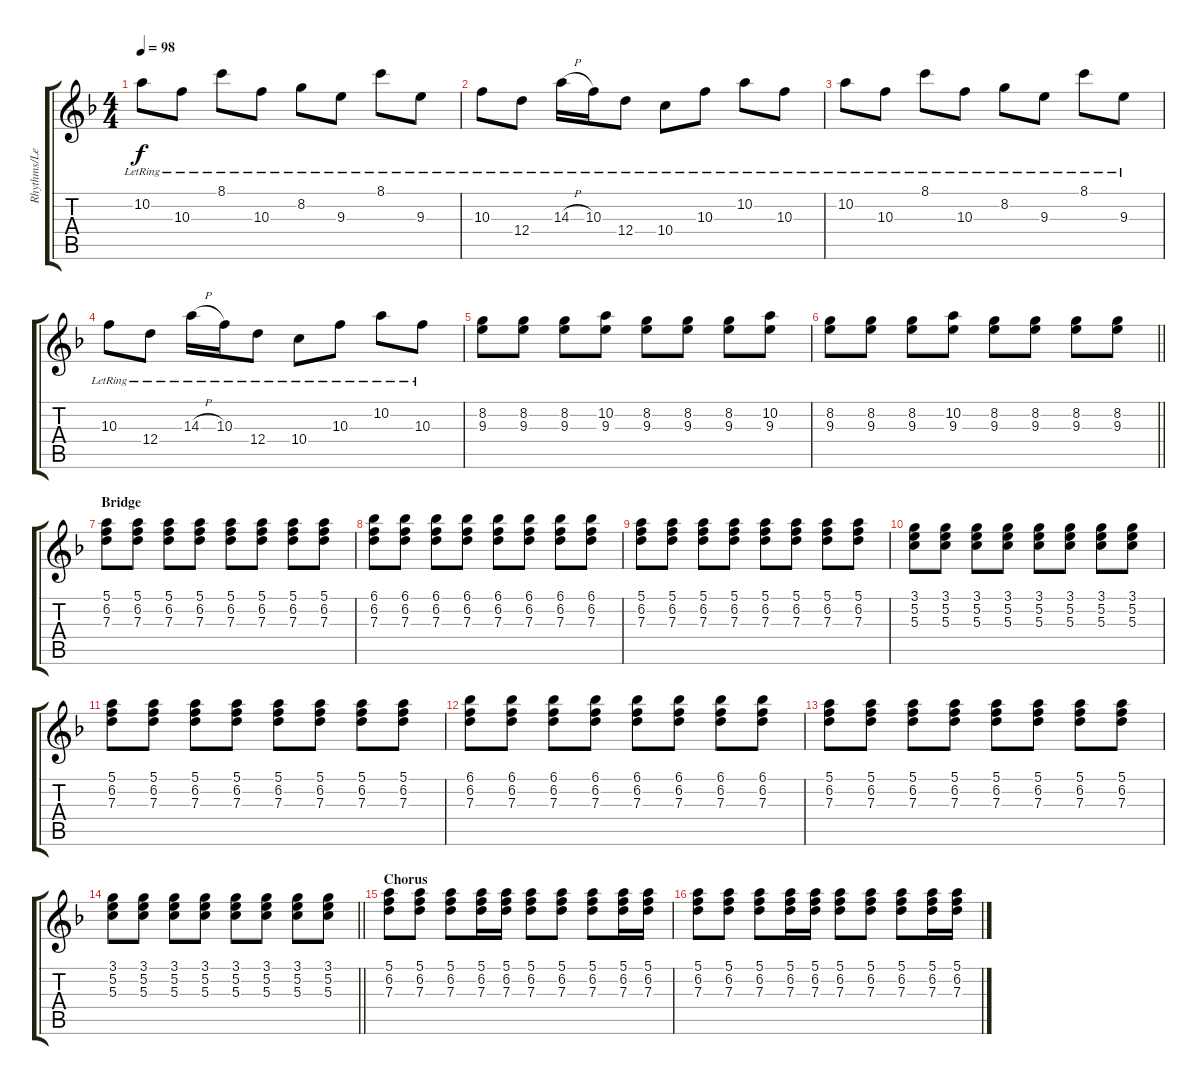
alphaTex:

\track ("Rhythms/Lead" "Rhythms/Le") {instrument electricguitarclean}
\staff {score tabs}
\tuning (E4 B3 G3 D3 A2 D2) {hide}
\ts (4 4)
\tempo 98
\clef g2
\ks f
10.2{lr}.8{dy f} 10.3{lr}.8 8.1{lr}.8 10.3{lr}.8 8.2{lr}.8 9.3{lr}.8 8.1{lr}.8 9.3{lr}.8 |
10.3{lr}.8 12.4{lr}.8 14.3{h lr}.16 10.3{lr}.16 12.4{lr}.8 10.4{lr}.8 10.3{lr}.8 10.2{lr}.8 10.3{lr}.8 |
10.2{lr}.8 10.3{lr}.8 8.1{lr}.8 10.3{lr}.8 8.2{lr}.8 9.3{lr}.8 8.1{lr}.8 9.3{lr}.8 |
10.3{lr}.8 12.4{lr}.8 14.3{h lr}.16 10.3{lr}.16 12.4{lr}.8 10.4{lr}.8 10.3{lr}.8 10.2{lr}.8 10.3{lr}.8 |
(8.2 9.3).8 (8.2 9.3).8 (8.2 9.3).8 (10.2 9.3).8 (8.2 9.3).8 (8.2 9.3).8 (8.2 9.3).8 (10.2 9.3).8 |
\barLineRight lightlight
(8.2 9.3).8 (8.2 9.3).8 (8.2 9.3).8 (10.2 9.3).8 (8.2 9.3).8 (8.2 9.3).8 (8.2 9.3).8 (8.2 9.3).8 |
\section ("" "Bridge")
(5.1 6.2 7.3).8 (5.1 6.2 7.3).8 (5.1 6.2 7.3).8 (5.1 6.2 7.3).8 (5.1 6.2 7.3).8 (5.1 6.2 7.3).8 (5.1 6.2 7.3).8 (5.1 6.2 7.3).8 |
(6.1 6.2 7.3).8 (6.1 6.2 7.3).8 (6.1 6.2 7.3).8 (6.1 6.2 7.3).8 (6.1 6.2 7.3).8 (6.1 6.2 7.3).8 (6.1 6.2 7.3).8 (6.1 6.2 7.3).8 |
(5.1 6.2 7.3).8 (5.1 6.2 7.3).8 (5.1 6.2 7.3).8 (5.1 6.2 7.3).8 (5.1 6.2 7.3).8 (5.1 6.2 7.3).8 (5.1 6.2 7.3).8 (5.1 6.2 7.3).8 |
(3.1 5.2 5.3).8 (3.1 5.2 5.3).8 (3.1 5.2 5.3).8 (3.1 5.2 5.3).8 (3.1 5.2 5.3).8 (3.1 5.2 5.3).8 (3.1 5.2 5.3).8 (3.1 5.2 5.3).8 |
(5.1 6.2 7.3).8 (5.1 6.2 7.3).8 (5.1 6.2 7.3).8 (5.1 6.2 7.3).8 (5.1 6.2 7.3).8 (5.1 6.2 7.3).8 (5.1 6.2 7.3).8 (5.1 6.2 7.3).8 |
(6.1 6.2 7.3).8 (6.1 6.2 7.3).8 (6.1 6.2 7.3).8 (6.1 6.2 7.3).8 (6.1 6.2 7.3).8 (6.1 6.2 7.3).8 (6.1 6.2 7.3).8 (6.1 6.2 7.3).8 |
(5.1 6.2 7.3).8 (5.1 6.2 7.3).8 (5.1 6.2 7.3).8 (5.1 6.2 7.3).8 (5.1 6.2 7.3).8 (5.1 6.2 7.3).8 (5.1 6.2 7.3).8 (5.1 6.2 7.3).8 |
\barLineRight lightlight
(3.1 5.2 5.3).8 (3.1 5.2 5.3).8 (3.1 5.2 5.3).8 (3.1 5.2 5.3).8 (3.1 5.2 5.3).8 (3.1 5.2 5.3).8 (3.1 5.2 5.3).8 (3.1 5.2 5.3).8 |
\section ("" "Chorus")
(5.1 6.2 7.3).8 (5.1 6.2 7.3).8 (5.1 6.2 7.3).8 (5.1 6.2 7.3).16 (5.1 6.2 7.3).16 (5.1 6.2 7.3).8 (5.1 6.2 7.3).8 (5.1 6.2 7.3).8 (5.1 6.2 7.3).16 (5.1 6.2 7.3).16 |
(5.1 6.2 7.3).8 (5.1 6.2 7.3).8 (5.1 6.2 7.3).8 (5.1 6.2 7.3).16 (5.1 6.2 7.3).16 (5.1 6.2 7.3).8 (5.1 6.2 7.3).8 (5.1 6.2 7.3).8 (5.1 6.2 7.3).16 (5.1 6.2 7.3).16
